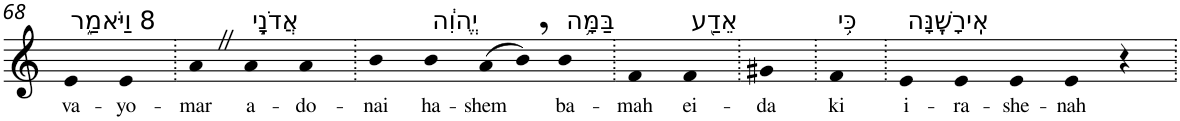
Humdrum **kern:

**kern	**text
*part1	*part1
*staff1	*staff1
*I"Piano	*
*I'Pno	*
!!LO:PB:g=z
*clefG2	*
*k[]	*
=68	=68
!LO:TX:a:t=8 וַיֹּאמַ֑ר	!
!	!LO:LY:b
4e	va-
!	!LO:LY:b
4e	-yo-
=69.	=69.
!	!LO:LY:b
4aZ	-mar
!LO:TX:a:t=אֲדֹנָ֣י	!
!	!LO:LY:b
4a	a-
!	!LO:LY:b
4a	-do-
=70.	=70.
!	!LO:LY:b
4b	-nai
!LO:TX:a:t=יֱהוִ֔ה	!
!	!LO:LY:b
4b	ha-
!	!LO:LY:b
(>8a	-shem
8b,)	.
!LO:TX:a:t=בַּמָּ֥ה	!
!	!LO:LY:b
4b	ba-
=71.	=71.
!	!LO:LY:b
4f	-mah
!LO:TX:a:t=אֵדַ֖ע	!
!	!LO:LY:b
4f	ei-
=72.	=72.
!	!LO:LY:b
4g#X	-da
=73.	=73.
!LO:TX:a:t=כִּ֥י	!
!	!LO:LY:b
4f	ki
=74.	=74.
!LO:TX:a:t=אִֽירָשֶֽׁנָּה	!
!	!LO:LY:b
4e	i-
!	!LO:LY:b
4e	-ra-
!	!LO:LY:b
4e	-she-
!	!LO:LY:b
4e	-nah
4r	.
=.	=.
*-	*-
